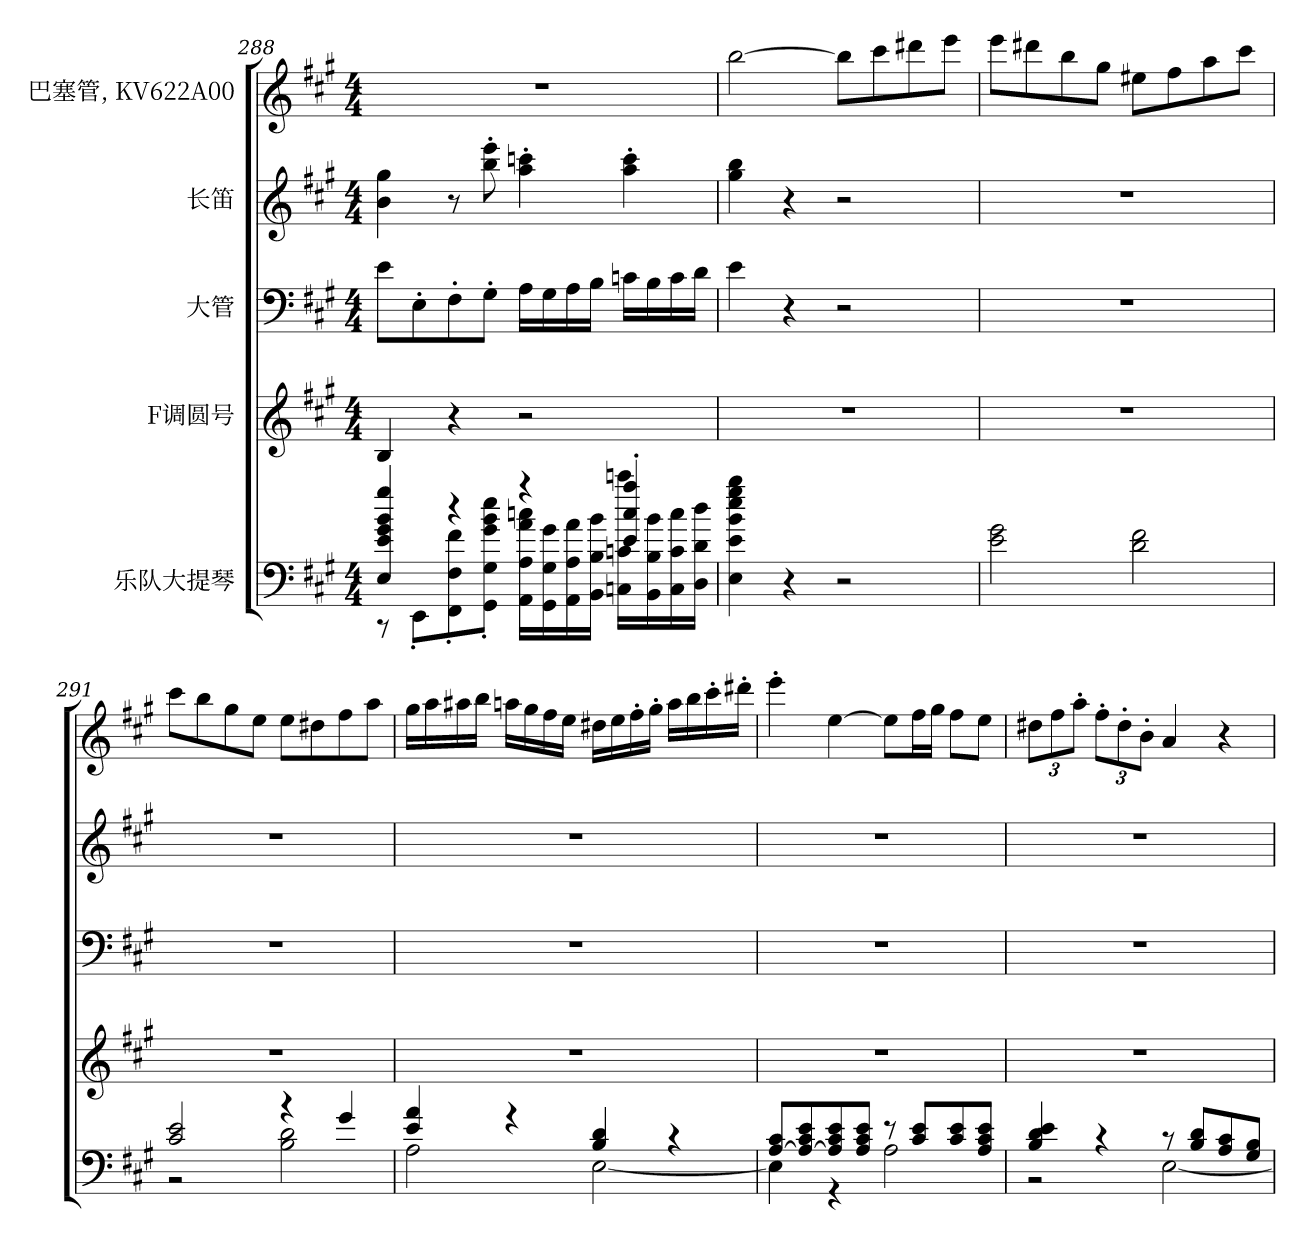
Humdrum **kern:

**kern	**kern	**kern	**kern	**kern
*part5	*part4	*part3	*part2	*part1
*staff5	*staff4	*staff3	*staff2	*staff1
*I"乐队大提琴	*I"F调圆号	*I"大管	*I"长笛	*I"巴塞管, KV622A00
*clefF4	*clefG2	*clefF4	*clefG2	*clefG2
*	*ITrd4c7	*	*	*ITrd4c7
*k[f#c#g#]	*k[f#c#]	*k[f#c#g#]	*k[f#c#g#]	*k[f#c#]
*M4/4	*M4/4	*M4/4	*M4/4	*M4/4
=288	=288	=288	=288	=288
*^	*	*	*	*
4E/ 4e/ 4g#/ 4b/ 4gg#/	8r	4E/	8e\L	4b\ 4gg#\	1r
.	8EE'\L	.	8E'\	.	.
4r	8FF#\' 8F#\' 8f#\'	4r	8F#'\	8r	.
.	8GG#\' 8G#\' 8g#\' 8b\' 8ee\'J	.	8G#'\J	8bb\' 8eee\'	.
4r	16AA\ 16A\ 16a\ 16ccn\LL	2r	16A\LL	4aa\' 4cccn\'	.
.	16GG#\ 16G#\ 16g#\	.	16G#\	.	.
.	16AA\ 16A\ 16a\	.	16A\	.	.
.	16BB\ 16B\ 16b\JJ	.	16B\JJ	.	.
4e/' 4cc/' 4aa/'	16Cn\ 16cn\ 16cccn\LL	.	16cn\LL	4aa\' 4ccc\'	.
.	16BB\ 16B\ 16b\	.	16B\	.	.
.	16C\ 16c\ 16cc\	.	16c\	.	.
.	16D\ 16d\ 16dd\JJ	.	16d\JJ	.	.
*v	*v	*	*	*	*
=289	=289	=289	=289	=289
4E\ 4e\ 4b\ 4ee\ 4gg#\ 4bb\	1r	4e\	4gg#\ 4bb\	[2ee\
4r	.	4r	4r	.
2r	.	2r	2r	8ee\L]
.	.	.	.	8ff#\
.	.	.	.	8gg#X\
.	.	.	.	8aa\J
!!LO:LB:g=z
=290	=290	=290	=290	=290
2e\ 2g#\	1r	1r	1r	8aa\L
.	.	.	.	8gg#X\
.	.	.	.	8ee\
.	.	.	.	8cc#\J
2d\ 2f#\	.	.	.	8a#X\L
.	.	.	.	8b\
.	.	.	.	8dd\
.	.	.	.	8ff#\J
=291	=291	=291	=291	=291
*^	*	*	*	*
2c#/ 2e/	2r	1r	1r	1r	8ff#\L
.	.	.	.	.	8ee\
.	.	.	.	.	8cc#\
.	.	.	.	.	8a\J
4r	2B\ 2d\	.	.	.	8a\L
.	.	.	.	.	8g#X\
4g#/	.	.	.	.	8b\
.	.	.	.	.	8dd\J
=292	=292	=292	=292	=292	=292
4e/ 4a/	2A\	1r	1r	1r	16cc#\LL
.	.	.	.	.	16dd\
.	.	.	.	.	16dd#X\
.	.	.	.	.	16ee\JJ
4r	.	.	.	.	16ddn\LL
.	.	.	.	.	16cc#\
.	.	.	.	.	16b\
.	.	.	.	.	16a\JJ
4B/ 4d/	[2E\	.	.	.	16g#X\LL
.	.	.	.	.	16a\
.	.	.	.	.	16b'\
.	.	.	.	.	16cc#'\JJ
4r	.	.	.	.	16dd\LL
.	.	.	.	.	16ee\
.	.	.	.	.	16ff#'\
.	.	.	.	.	16gg#X'\JJ
!!LO:PB:g=z
=293	=293	=293	=293	=293	=293
[8A/ 8c#/L	4E\]	1r	1r	1r	4aa'\
8A/_ 8c#/ 8e/	.	.	.	.	.
8A/] 8c#/ 8e/	4r	.	.	.	[4a\
8A/ 8c#/ 8e/J	.	.	.	.	.
8r	2A\	.	.	.	8a\L]
8c#/ 8e/L	.	.	.	.	16b\L
.	.	.	.	.	16cc#\JJ
8c#/ 8e/	.	.	.	.	8b\L
8A/ 8c#/ 8e/J	.	.	.	.	8a\J
=294	=294	=294	=294	=294	=294
*	*	*	*	*	*Xbrackettup
4B/ 4d/ 4e/	2r	1r	1r	1r	12g#X\L
.	.	.	.	.	12b\
.	.	.	.	.	12dd'\J
4r	.	.	.	.	12b'\L
.	.	.	.	.	12g#'\
.	.	.	.	.	12e'\J
8r	[2E\	.	.	.	4d/
8B/ 8d/L	.	.	.	.	.
8A/ 8c#/	.	.	.	.	4r
8G#/ 8B/J	.	.	.	.	.
*v	*v	*	*	*	*
=	=	=	=	=
*-	*-	*-	*-	*-
